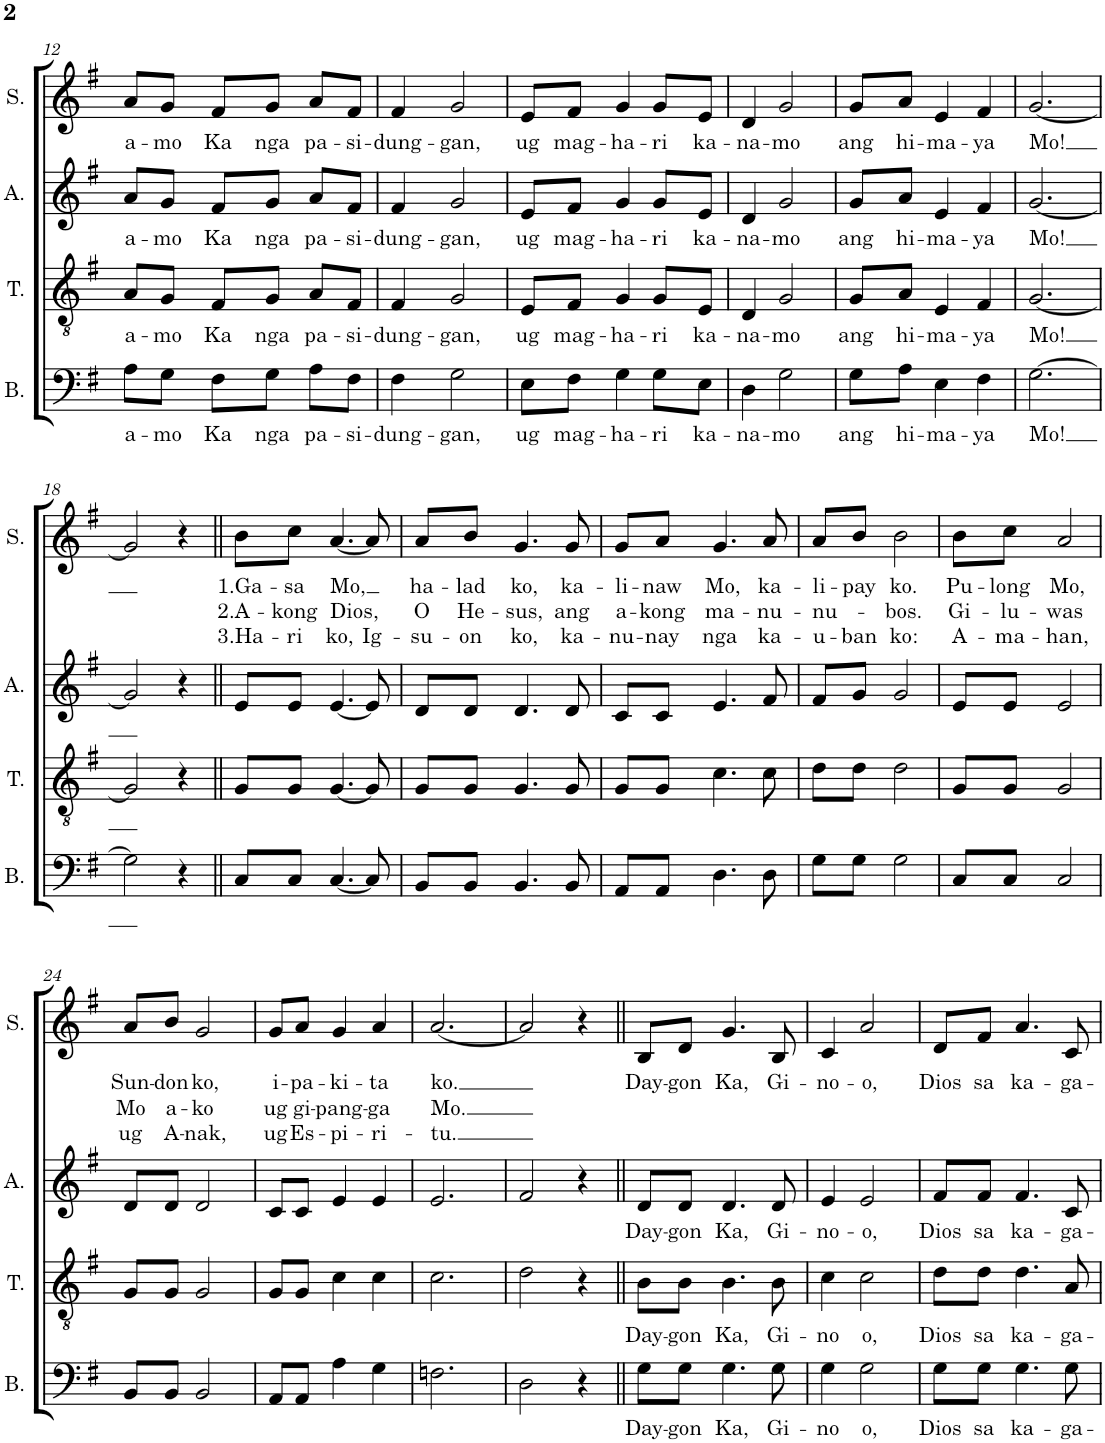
**kern	**text	**kern	**text	**kern	**text	**kern	**text	**text	**text
*part4	*part4	*part3	*part3	*part2	*part2	*part1	*part1	*part1	*part1
*staff4	*staff4	*staff3	*staff3	*staff2	*staff2	*staff1	*staff1	*staff1	*staff1
*I"Bass	*	*I"Tenor	*	*I"Alto	*	*I"Soprano	*	*	*
*I'B.	*	*I'T.	*	*I'A.	*	*I'S.	*	*	*
!!LO:PB:g=z
*clefF4	*	*clefGv2	*	*clefG2	*	*clefG2	*	*	*
*k[f#]	*	*k[f#]	*	*k[f#]	*	*k[f#]	*	*	*
*M3/4	*	*M3/4	*	*M3/4	*	*M3/4	*	*	*
=12	=12	=12	=12	=12	=12	=12	=12	=12	=12
!	!LO:LY:b	!	!LO:LY:b	!	!LO:LY:b	!	!LO:LY:b	!	!
8A\L	a-	8A/L	a-	8a/L	a-	8a/L	a-	.	.
!	!LO:LY:b	!	!LO:LY:b	!	!LO:LY:b	!	!LO:LY:b	!	!
8G\J	-mo	8G/J	-mo	8g/J	-mo	8g/J	-mo	.	.
!	!LO:LY:b	!	!LO:LY:b	!	!LO:LY:b	!	!LO:LY:b	!	!
8F#\L	Ka	8F#/L	Ka	8f#/L	Ka	8f#/L	Ka	.	.
!	!LO:LY:b	!	!LO:LY:b	!	!LO:LY:b	!	!LO:LY:b	!	!
8G\J	nga	8G/J	nga	8g/J	nga	8g/J	nga	.	.
!	!LO:LY:b	!	!LO:LY:b	!	!LO:LY:b	!	!LO:LY:b	!	!
8A\L	pa-	8A/L	pa-	8a/L	pa-	8a/L	pa-	.	.
!	!LO:LY:b	!	!LO:LY:b	!	!LO:LY:b	!	!LO:LY:b	!	!
8F#\J	-si-	8F#/J	-si-	8f#/J	-si-	8f#/J	-si-	.	.
=13	=13	=13	=13	=13	=13	=13	=13	=13	=13
!	!LO:LY:b	!	!LO:LY:b	!	!LO:LY:b	!	!LO:LY:b	!	!
4F#\	-dung-	4F#/	-dung-	4f#/	-dung-	4f#/	-dung-	.	.
!	!LO:LY:b	!	!LO:LY:b	!	!LO:LY:b	!	!LO:LY:b	!	!
2G\	-gan,	2G/	-gan,	2g/	-gan,	2g/	-gan,	.	.
=14	=14	=14	=14	=14	=14	=14	=14	=14	=14
!	!LO:LY:b	!	!LO:LY:b	!	!LO:LY:b	!	!LO:LY:b	!	!
8E\L	ug	8E/L	ug	8e/L	ug	8e/L	ug	.	.
!	!LO:LY:b	!	!LO:LY:b	!	!LO:LY:b	!	!LO:LY:b	!	!
8F#\J	mag-	8F#/J	mag-	8f#/J	mag-	8f#/J	mag-	.	.
!	!LO:LY:b	!	!LO:LY:b	!	!LO:LY:b	!	!LO:LY:b	!	!
4G\	-ha-	4G/	-ha-	4g/	-ha-	4g/	-ha-	.	.
!	!LO:LY:b	!	!LO:LY:b	!	!LO:LY:b	!	!LO:LY:b	!	!
8G\L	-ri	8G/L	-ri	8g/L	-ri	8g/L	-ri	.	.
!	!LO:LY:b	!	!LO:LY:b	!	!LO:LY:b	!	!LO:LY:b	!	!
8E\J	ka-	8E/J	ka-	8e/J	ka-	8e/J	ka-	.	.
=15	=15	=15	=15	=15	=15	=15	=15	=15	=15
!	!LO:LY:b	!	!LO:LY:b	!	!LO:LY:b	!	!LO:LY:b	!	!
4D\	-na-	4D/	-na-	4d/	-na-	4d/	-na-	.	.
!	!LO:LY:b	!	!LO:LY:b	!	!LO:LY:b	!	!LO:LY:b	!	!
2G\	-mo	2G/	-mo	2g/	-mo	2g/	-mo	.	.
=16	=16	=16	=16	=16	=16	=16	=16	=16	=16
!	!LO:LY:b	!	!LO:LY:b	!	!LO:LY:b	!	!LO:LY:b	!	!
8G\L	ang	8G/L	ang	8g/L	ang	8g/L	ang	.	.
!	!LO:LY:b	!	!LO:LY:b	!	!LO:LY:b	!	!LO:LY:b	!	!
8A\J	hi-	8A/J	hi-	8a/J	hi-	8a/J	hi-	.	.
!	!LO:LY:b	!	!LO:LY:b	!	!LO:LY:b	!	!LO:LY:b	!	!
4E\	-ma-	4E/	-ma-	4e/	-ma-	4e/	-ma-	.	.
!	!LO:LY:b	!	!LO:LY:b	!	!LO:LY:b	!	!LO:LY:b	!	!
4F#\	-ya	4F#/	-ya	4f#/	-ya	4f#/	-ya	.	.
=17	=17	=17	=17	=17	=17	=17	=17	=17	=17
!	!LO:LY:b	!	!LO:LY:b	!	!LO:LY:b	!	!LO:LY:b	!	!
[2.G\	Mo!	[2.G/	Mo!	[2.g/	Mo!	[2.g/	Mo!	.	.
!!LO:LB:g=z
=18	=18	=18	=18	=18	=18	=18	=18	=18	=18
2G\]	.	2G/]	.	2g/]	.	2g/]	.	.	.
4r	.	4r	.	4r	.	4r	.	.	.
=19||	=19||	=19||	=19||	=19||	=19||	=19||	=19||	=19||	=19||
!	!	!	!	!	!	!	!LO:LY:b	!LO:LY:b	!LO:LY:b
8C/L	.	8G/L	.	8e/L	.	8b\L	1.Ga-	2.A-	3.Ha-
!	!	!	!	!	!	!	!LO:LY:b	!LO:LY:b	!LO:LY:b
8C/J	.	8G/J	.	8e/J	.	8cc\J	-sa	-kong	-ri
!	!	!	!	!	!	!	!LO:LY:b	!LO:LY:b	!LO:LY:b
[4.C/	.	[4.G/	.	[4.e/	.	[4.a/	Mo,	Dios,	ko,
!	!	!	!	!	!	!	!	!	!LO:LY:b
8C/]	.	8G/]	.	8e/]	.	8a/]	.	.	Ig-
=20	=20	=20	=20	=20	=20	=20	=20	=20	=20
!	!	!	!	!	!	!	!LO:LY:b	!LO:LY:b	!LO:LY:b
8BB/L	.	8G/L	.	8d/L	.	8a/L	ha-	O	-su-
!	!	!	!	!	!	!	!LO:LY:b	!LO:LY:b	!LO:LY:b
8BB/J	.	8G/J	.	8d/J	.	8b/J	-lad	He-	-on
!	!	!	!	!	!	!	!LO:LY:b	!LO:LY:b	!LO:LY:b
4.BB/	.	4.G/	.	4.d/	.	4.g/	ko,	-sus,	ko,
!	!	!	!	!	!	!	!LO:LY:b	!LO:LY:b	!LO:LY:b
8BB/	.	8G/	.	8d/	.	8g/	ka-	ang	ka-
=21	=21	=21	=21	=21	=21	=21	=21	=21	=21
!	!	!	!	!	!	!	!LO:LY:b	!LO:LY:b	!LO:LY:b
8AA/L	.	8G/L	.	8c/L	.	8g/L	-li-	a-	-nu-
!	!	!	!	!	!	!	!LO:LY:b	!LO:LY:b	!LO:LY:b
8AA/J	.	8G/J	.	8c/J	.	8a/J	-naw	-kong	-nay
!	!	!	!	!	!	!	!LO:LY:b	!LO:LY:b	!LO:LY:b
4.D\	.	4.c\	.	4.e/	.	4.g/	Mo,	ma-	nga
!	!	!	!	!	!	!	!LO:LY:b	!LO:LY:b	!LO:LY:b
8D\	.	8c\	.	8f#/	.	8a/	ka-	-nu-	ka-
=22	=22	=22	=22	=22	=22	=22	=22	=22	=22
!	!	!	!	!	!	!	!LO:LY:b	!LO:LY:b	!LO:LY:b
8G\L	.	8d\L	.	8f#/L	.	8a/L	-li-	-nu-	-u-
!	!	!	!	!	!	!	!LO:LY:b	!	!LO:LY:b
8G\J	.	8d\J	.	8g/J	.	8b/J	-pay	.	-ban
!	!	!	!	!	!	!	!LO:LY:b	!LO:LY:b	!LO:LY:b
2G\	.	2d\	.	2g/	.	2b\	ko.	-bos.	ko:
=23	=23	=23	=23	=23	=23	=23	=23	=23	=23
!	!	!	!	!	!	!	!LO:LY:b	!LO:LY:b	!LO:LY:b
8C/L	.	8G/L	.	8e/L	.	8b\L	Pu-	Gi-	A-
!	!	!	!	!	!	!	!LO:LY:b	!LO:LY:b	!LO:LY:b
8C/J	.	8G/J	.	8e/J	.	8cc\J	-long	-lu-	-ma-
!	!	!	!	!	!	!	!LO:LY:b	!LO:LY:b	!LO:LY:b
2C/	.	2G/	.	2e/	.	2a/	Mo,	-was	-han,
!!LO:LB:g=z
=24	=24	=24	=24	=24	=24	=24	=24	=24	=24
!	!	!	!	!	!	!	!LO:LY:b	!LO:LY:b	!LO:LY:b
8BB/L	.	8G/L	.	8d/L	.	8a/L	Sun-	Mo	ug
!	!	!	!	!	!	!	!LO:LY:b	!LO:LY:b	!LO:LY:b
8BB/J	.	8G/J	.	8d/J	.	8b/J	-don	a-	A-
!	!	!	!	!	!	!	!LO:LY:b	!LO:LY:b	!LO:LY:b
2BB/	.	2G/	.	2d/	.	2g/	ko,	-ko	-nak,
=25	=25	=25	=25	=25	=25	=25	=25	=25	=25
!	!	!	!	!	!	!	!LO:LY:b	!LO:LY:b	!LO:LY:b
8AA/L	.	8G/L	.	8c/L	.	8g/L	i-	ug	ug
!	!	!	!	!	!	!	!LO:LY:b	!LO:LY:b	!LO:LY:b
8AA/J	.	8G/J	.	8c/J	.	8a/J	-pa-	gi-	Es-
!	!	!	!	!	!	!	!LO:LY:b	!LO:LY:b	!LO:LY:b
4A\	.	4c\	.	4e/	.	4g/	-ki-	-pang-	-pi-
!	!	!	!	!	!	!	!LO:LY:b	!LO:LY:b	!LO:LY:b
4G\	.	4c\	.	4e/	.	4a/	-ta	-ga	-ri-
=26	=26	=26	=26	=26	=26	=26	=26	=26	=26
!	!	!	!	!	!	!	!LO:LY:b	!LO:LY:b	!LO:LY:b
2.Fn\	.	2.c\	.	2.e/	.	[2.a/	ko.	Mo.	-tu.
=27	=27	=27	=27	=27	=27	=27	=27	=27	=27
2D\	.	2d\	.	2f#/	.	2a/]	.	.	.
4r	.	4r	.	4r	.	4r	.	.	.
=28||	=28||	=28||	=28||	=28||	=28||	=28||	=28||	=28||	=28||
!	!LO:LY:b	!	!LO:LY:b	!	!LO:LY:b	!	!LO:LY:b	!	!
8G\L	Day-	8B\L	Day-	8d/L	Day-	8B/L	Day-	.	.
!	!LO:LY:b	!	!LO:LY:b	!	!LO:LY:b	!	!LO:LY:b	!	!
8G\J	-gon	8B\J	-gon	8d/J	-gon	8d/J	-gon	.	.
!	!LO:LY:b	!	!LO:LY:b	!	!LO:LY:b	!	!LO:LY:b	!	!
4.G\	Ka,	4.B\	Ka,	4.d/	Ka,	4.g/	Ka,	.	.
!	!LO:LY:b	!	!LO:LY:b	!	!LO:LY:b	!	!LO:LY:b	!	!
8G\	Gi-	8B\	Gi-	8d/	Gi-	8B/	Gi-	.	.
=29	=29	=29	=29	=29	=29	=29	=29	=29	=29
!	!LO:LY:b	!	!LO:LY:b	!	!LO:LY:b	!	!LO:LY:b	!	!
4G\	-no	4c\	-no	4e/	-no-	4c/	-no-	.	.
!	!LO:LY:b	!	!LO:LY:b	!	!LO:LY:b	!	!LO:LY:b	!	!
2G\	-o,	2c\	-o,	2e/	-o,	2a/	-o,	.	.
=30	=30	=30	=30	=30	=30	=30	=30	=30	=30
!	!LO:LY:b	!	!LO:LY:b	!	!LO:LY:b	!	!LO:LY:b	!	!
8G\L	Dios	8d\L	Dios	8f#/L	Dios	8d/L	Dios	.	.
!	!LO:LY:b	!	!LO:LY:b	!	!LO:LY:b	!	!LO:LY:b	!	!
8G\J	sa	8d\J	sa	8f#/J	sa	8f#/J	sa	.	.
!	!LO:LY:b	!	!LO:LY:b	!	!LO:LY:b	!	!LO:LY:b	!	!
4.G\	ka-	4.d\	ka-	4.f#/	ka-	4.a/	ka-	.	.
!	!LO:LY:b	!	!LO:LY:b	!	!LO:LY:b	!	!LO:LY:b	!	!
8G\	-ga-	8A/	-ga-	8c/	-ga-	8c/	-ga-	.	.
=	=	=	=	=	=	=	=	=	=
*-	*-	*-	*-	*-	*-	*-	*-	*-	*-
